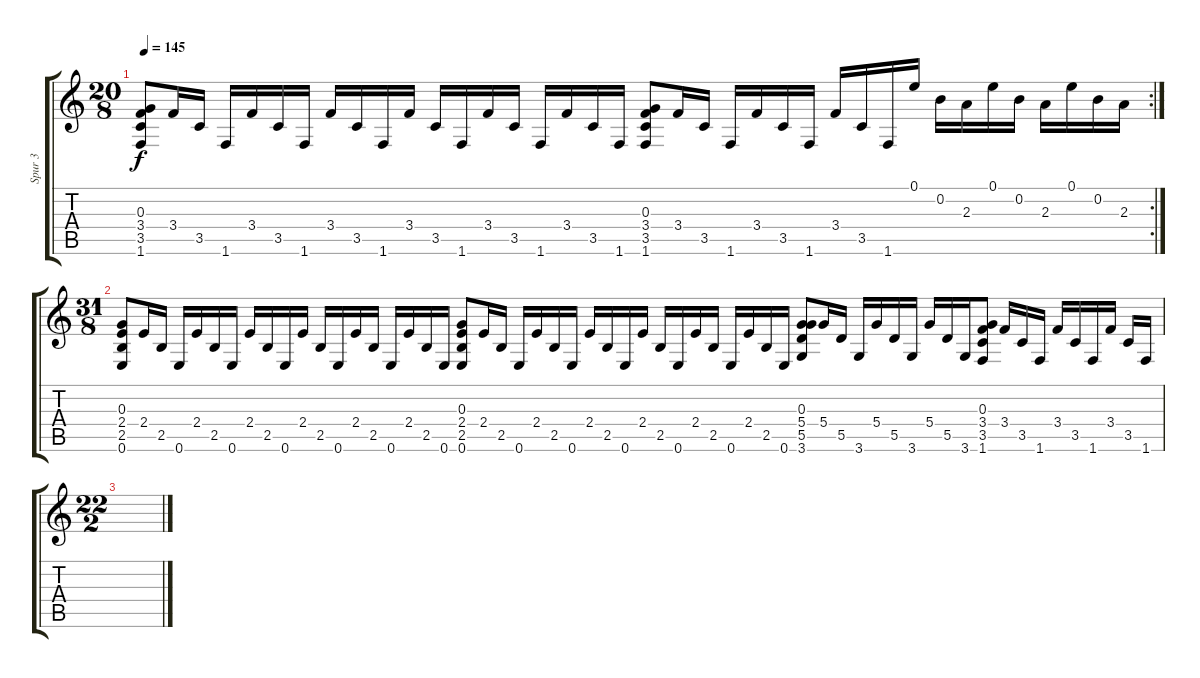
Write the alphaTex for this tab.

\track ("Spur 3" "Spur 3") {instrument electricguitarclean}
\staff {score tabs}
\tuning (E4 B3 G3 D3 A2 E2) {hide}
\rc 2
\ts (20 8)
\tempo 145
\clef g2
\ks c
(0.3 3.4 3.5 1.6).8{dy f} 3.4.16 3.5.16 1.6.16 3.4.16 3.5.16 1.6.16 3.4.16 3.5.16 1.6.16 3.4.16 3.5.16 1.6.16 3.4.16 3.5.16 1.6.16 3.4.16 3.5.16 1.6.16 (0.3 3.4 3.5 1.6).8 3.4.16 3.5.16 1.6.16 3.4.16 3.5.16 1.6.16 3.4.16 3.5.16 1.6.16 0.1.16 0.2.16 2.3.16 0.1.16 0.2.16 2.3.16 0.1.16 0.2.16 2.3.16 |
\ts (31 8)
(0.3 2.4 2.5 0.6).8 2.4.16 2.5.16 0.6.16 2.4.16 2.5.16 0.6.16 2.4.16 2.5.16 0.6.16 2.4.16 2.5.16 0.6.16 2.4.16 2.5.16 0.6.16 2.4.16 2.5.16 0.6.16 (0.3 2.4 2.5 0.6).8 2.4.16 2.5.16 0.6.16 2.4.16 2.5.16 0.6.16 2.4.16 2.5.16 0.6.16 2.4.16 2.5.16 0.6.16 2.4.16 2.5.16 0.6.16 2.4.16 2.5.16 0.6.16 (0.3 5.4 5.5 3.6).8 5.4.16 5.5.16 3.6.16 5.4.16 5.5.16 3.6.16 5.4.16 5.5.16 3.6.16 (0.3 3.4 3.5 1.6).8 3.4.16 3.5.16 1.6.16 3.4.16 3.5.16 1.6.16 3.4.16 3.5.16 1.6.16 |
\ts (22 2)
